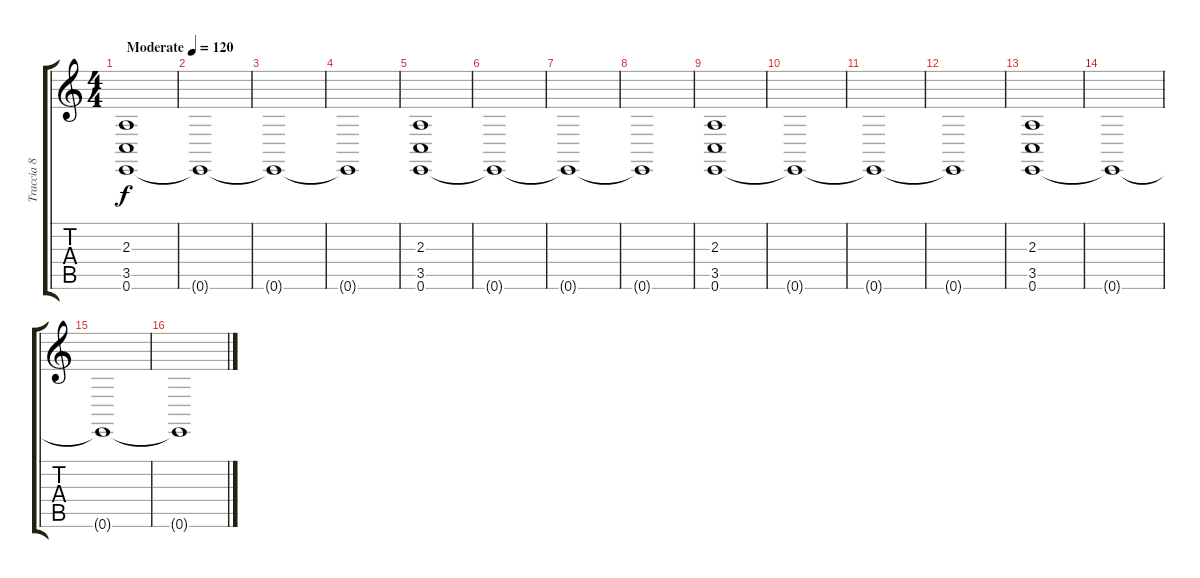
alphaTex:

\track ("Traccia 8" "Traccia 8") {instrument synthvoice}
\staff {score tabs}
\tuning (E4 B3 G3 D3 A2 E2) {hide}
\ts (4 4)
\tempo (120 "Moderate")
\clef g2
\ks c
(2.3 3.5 0.6).1{dy f instrument synthvoice} |
0.6{t}.1 |
0.6{t}.1 |
0.6{t}.1 |
(2.3 3.5 0.6).1 |
0.6{t}.1 |
0.6{t}.1 |
0.6{t}.1 |
(2.3 3.5 0.6).1 |
0.6{t}.1 |
0.6{t}.1 |
0.6{t}.1 |
(2.3 3.5 0.6).1 |
0.6{t}.1 |
0.6{t}.1 |
0.6{t}.1
